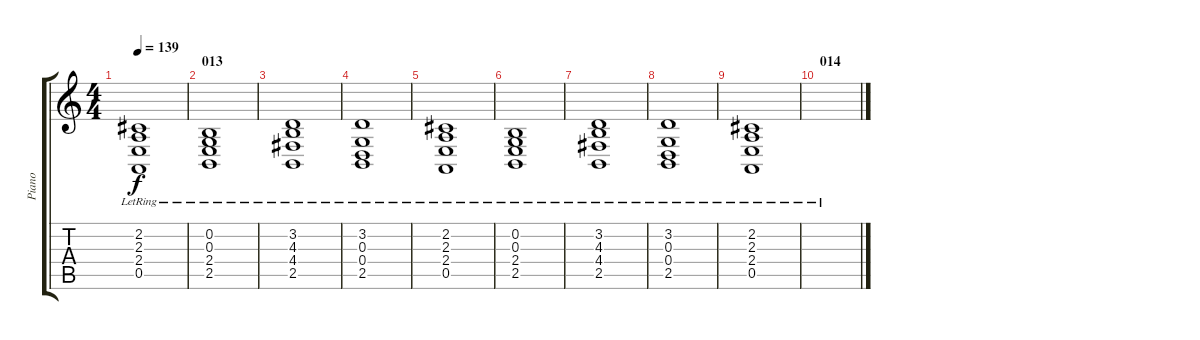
\track ("Piano" "Piano") {instrument acousticgrandpiano}
\staff {score tabs}
\tuning (E4 B3 G3 D3 A2 E2) {hide}
\ts (4 4)
\tempo 139
\clef g2
\ks c
(2.2{lr} 2.3{lr} 2.4{lr} 0.5{lr}).1{dy f} |
\section ("" "013")
(0.2{lr} 0.3{lr} 2.4{lr} 2.5{lr}).1 |
(3.2{lr} 4.3{lr} 4.4{lr} 2.5{lr}).1 |
(3.2{lr} 0.3{lr} 0.4{lr} 2.5{lr}).1 |
(2.2{lr} 2.3{lr} 2.4{lr} 0.5{lr}).1 |
(0.2{lr} 0.3{lr} 2.4{lr} 2.5{lr}).1 |
(3.2{lr} 4.3{lr} 4.4{lr} 2.5{lr}).1 |
(3.2{lr} 0.3{lr} 0.4{lr} 2.5{lr}).1 |
(2.2{lr} 2.3{lr} 2.4{lr} 0.5{lr}).1 |
\section ("" "014")
